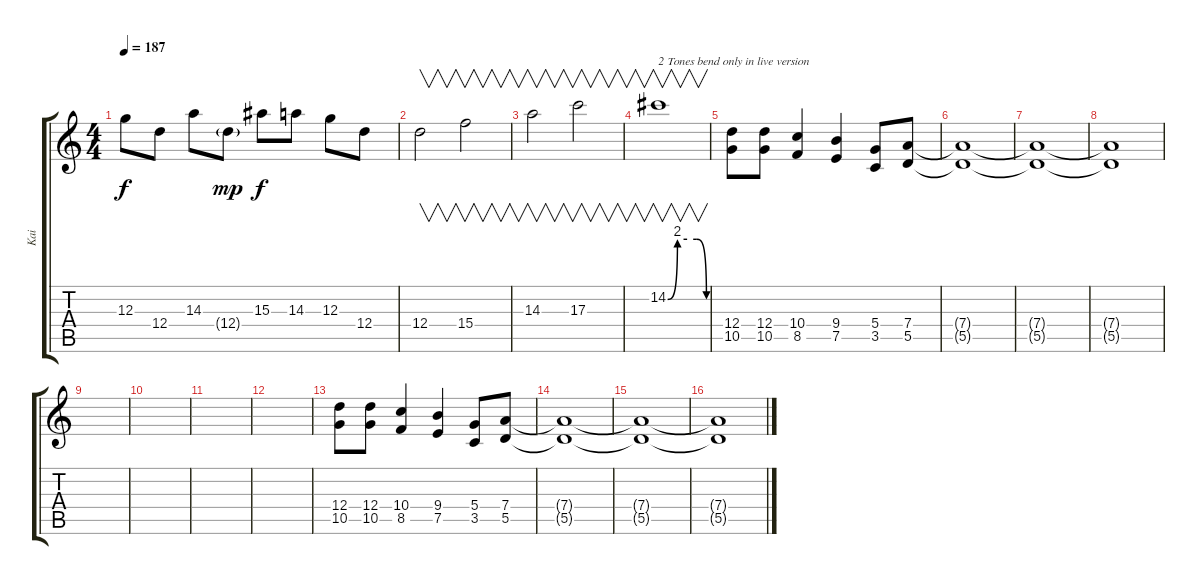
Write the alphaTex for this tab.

\track ("Kai" "Kai") {instrument overdrivenguitar}
\staff {score tabs}
\tuning (E4 B3 G3 D3 A2 E2) {hide}
\ts (4 4)
\tempo 187
\clef g2
\ks c
12.3.8{dy f} 12.4.8 14.3.8 12.4{g}.8{dy mp} 15.3.8{dy f} 14.3.8 12.3.8 12.4.8 |
12.4.2{v} 15.4.2{v} |
14.3.2{v} 17.3.2{v} |
14.2{be (custom 0 0 15 8 30 8 45 8 60 0)}.1{v txt "2 Tones bend only in live version"} |
(12.4 10.5).8 (12.4 10.5).8 (10.4 8.5).4 (9.4 7.5).4 (5.4 3.5).8 (7.4 5.5).8 |
(7.4{t} 5.5{t}).1 |
(7.4{t} 5.5{t}).1{volume 9} |
(7.4{t} 5.5{t}).1{volume 0} |
|
|
|
|
(12.4 10.5).8{volume 13} (12.4 10.5).8 (10.4 8.5).4 (9.4 7.5).4 (5.4 3.5).8 (7.4 5.5).8 |
(7.4{t} 5.5{t}).1 |
(7.4{t} 5.5{t}).1{volume 9} |
(7.4{t} 5.5{t}).1{volume 0}
